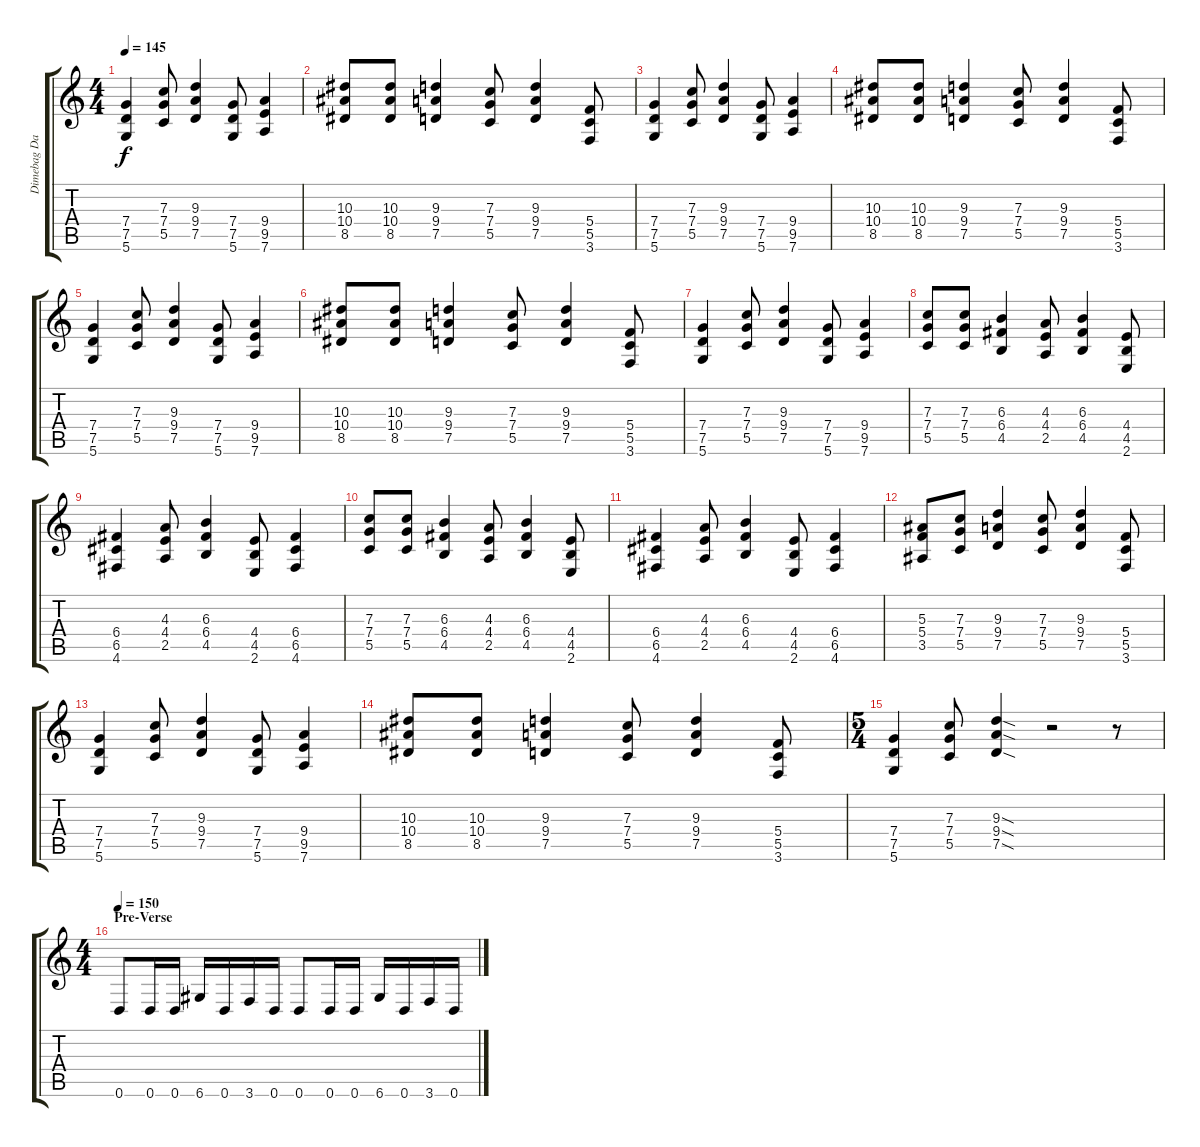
\track ("Dimebag Darrell # 1" "Dimebag Da") {instrument distortionguitar}
\staff {score tabs}
\tuning (D4 A3 F3 C3 G2 D2) {hide}
\ts (4 4)
\tempo 145
\clef g2
\ks c
(7.4 7.5 5.6).4{dy f} (7.3 7.4 5.5).8 (9.3 9.4 7.5).4 (7.4 7.5 5.6).8 (9.4 9.5 7.6).4 |
(10.3 10.4 8.5).8 (10.3 10.4 8.5).8 (9.3 9.4 7.5).4 (7.3 7.4 5.5).8 (9.3 9.4 7.5).4 (5.4 5.5 3.6).8 |
(7.4 7.5 5.6).4 (7.3 7.4 5.5).8 (9.3 9.4 7.5).4 (7.4 7.5 5.6).8 (9.4 9.5 7.6).4 |
(10.3 10.4 8.5).8 (10.3 10.4 8.5).8 (9.3 9.4 7.5).4 (7.3 7.4 5.5).8 (9.3 9.4 7.5).4 (5.4 5.5 3.6).8 |
(7.4 7.5 5.6).4 (7.3 7.4 5.5).8 (9.3 9.4 7.5).4 (7.4 7.5 5.6).8 (9.4 9.5 7.6).4 |
(10.3 10.4 8.5).8 (10.3 10.4 8.5).8 (9.3 9.4 7.5).4 (7.3 7.4 5.5).8 (9.3 9.4 7.5).4 (5.4 5.5 3.6).8 |
(7.4 7.5 5.6).4 (7.3 7.4 5.5).8 (9.3 9.4 7.5).4 (7.4 7.5 5.6).8 (9.4 9.5 7.6).4 |
(7.3 7.4 5.5).8 (7.3 7.4 5.5).8 (6.3 6.4 4.5).4 (4.3 4.4 2.5).8 (6.3 6.4 4.5).4 (4.4 4.5 2.6).8 |
(6.4 6.5 4.6).4 (4.3 4.4 2.5).8 (6.3 6.4 4.5).4 (4.4 4.5 2.6).8 (6.4 6.5 4.6).4 |
(7.3 7.4 5.5).8 (7.3 7.4 5.5).8 (6.3 6.4 4.5).4 (4.3 4.4 2.5).8 (6.3 6.4 4.5).4 (4.4 4.5 2.6).8 |
(6.4 6.5 4.6).4 (4.3 4.4 2.5).8 (6.3 6.4 4.5).4 (4.4 4.5 2.6).8 (6.4 6.5 4.6).4 |
(5.3 5.4 3.5).8 (7.3 7.4 5.5).8 (9.3 9.4 7.5).4 (7.3 7.4 5.5).8 (9.3 9.4 7.5).4 (5.4 5.5 3.6).8 |
(7.4 7.5 5.6).4 (7.3 7.4 5.5).8 (9.3 9.4 7.5).4 (7.4 7.5 5.6).8 (9.4 9.5 7.6).4 |
(10.3 10.4 8.5).8 (10.3 10.4 8.5).8 (9.3 9.4 7.5).4 (7.3 7.4 5.5).8 (9.3 9.4 7.5).4 (5.4 5.5 3.6).8 |
\ts (5 4)
(7.4 7.5 5.6).4 (7.3 7.4 5.5).8 (9.3{sod} 9.4{sod} 7.5{sod}).4 r.2 r.8 |
\ts (4 4)
\section ("" "Pre-Verse")
\tempo 150
0.6.8 0.6.16 0.6.16 6.6.16 0.6.16 3.6.16 0.6.16 0.6.8 0.6.16 0.6.16 6.6.16 0.6.16 3.6.16 0.6.16
